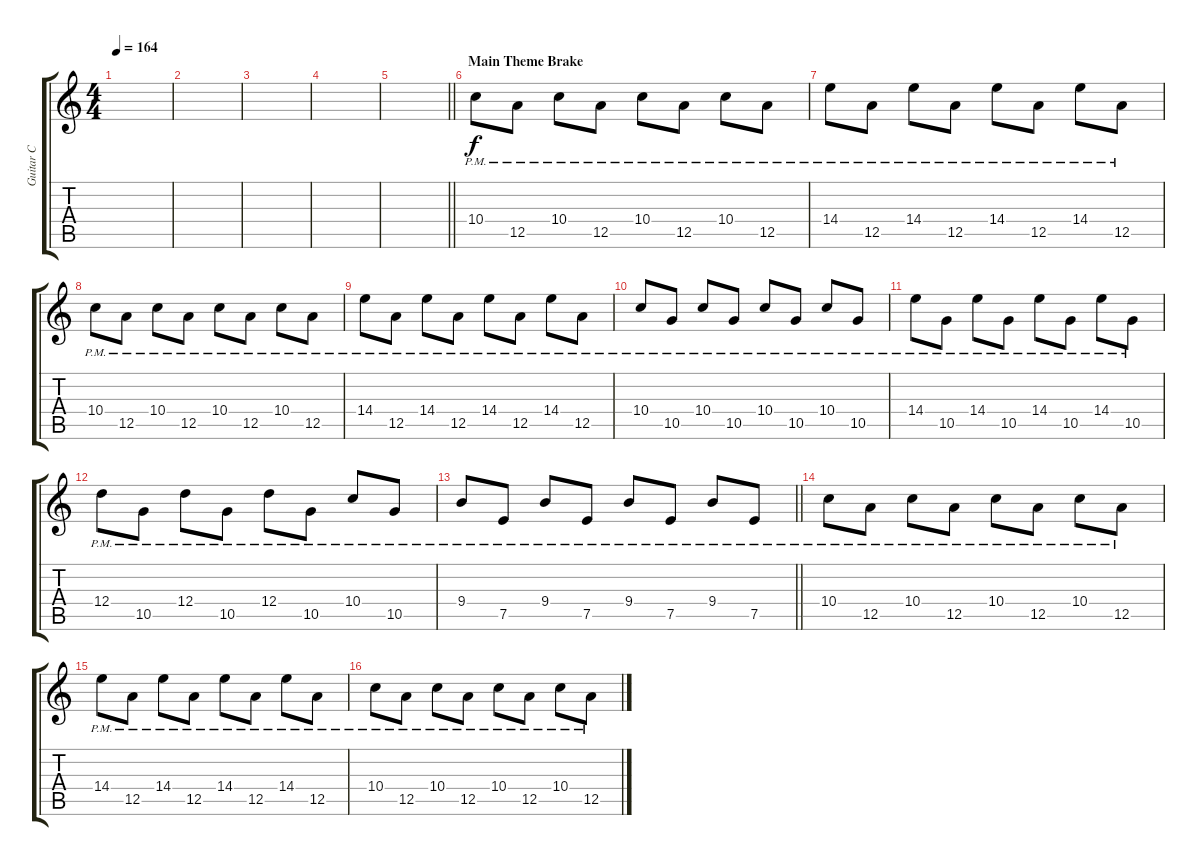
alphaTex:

\track ("Guitar C" "Guitar C") {instrument distortionguitar}
\staff {score tabs}
\tuning (E4 B3 G3 D3 A2 D2) {hide}
\ts (4 4)
\tempo 164
\clef g2
\ks c
|
|
|
|
\barLineRight lightlight
|
\section ("" "Main Theme Brake")
10.4{pm}.8{dy f} 12.5{pm}.8 10.4{pm}.8 12.5{pm}.8 10.4{pm}.8 12.5{pm}.8 10.4{pm}.8 12.5{pm}.8 |
14.4{pm}.8 12.5{pm}.8 14.4{pm}.8 12.5{pm}.8 14.4{pm}.8 12.5{pm}.8 14.4{pm}.8 12.5{pm}.8 |
10.4{pm}.8 12.5{pm}.8 10.4{pm}.8 12.5{pm}.8 10.4{pm}.8 12.5{pm}.8 10.4{pm}.8 12.5{pm}.8 |
14.4{pm}.8 12.5{pm}.8 14.4{pm}.8 12.5{pm}.8 14.4{pm}.8 12.5{pm}.8 14.4{pm}.8 12.5{pm}.8 |
10.4{pm}.8 10.5{pm}.8 10.4{pm}.8 10.5{pm}.8 10.4{pm}.8 10.5{pm}.8 10.4{pm}.8 10.5{pm}.8 |
14.4{pm}.8 10.5{pm}.8 14.4{pm}.8 10.5{pm}.8 14.4{pm}.8 10.5{pm}.8 14.4{pm}.8 10.5{pm}.8 |
12.4{pm}.8 10.5{pm}.8 12.4{pm}.8 10.5{pm}.8 12.4{pm}.8 10.5{pm}.8 10.4{pm}.8 10.5{pm}.8 |
\barLineRight lightlight
9.4{pm}.8 7.5{pm}.8 9.4{pm}.8 7.5{pm}.8 9.4{pm}.8 7.5{pm}.8 9.4{pm}.8 7.5{pm}.8 |
10.4{pm}.8 12.5{pm}.8 10.4{pm}.8 12.5{pm}.8 10.4{pm}.8 12.5{pm}.8 10.4{pm}.8 12.5{pm}.8 |
14.4{pm}.8 12.5{pm}.8 14.4{pm}.8 12.5{pm}.8 14.4{pm}.8 12.5{pm}.8 14.4{pm}.8 12.5{pm}.8 |
10.4{pm}.8 12.5{pm}.8 10.4{pm}.8 12.5{pm}.8 10.4{pm}.8 12.5{pm}.8 10.4{pm}.8 12.5{pm}.8
